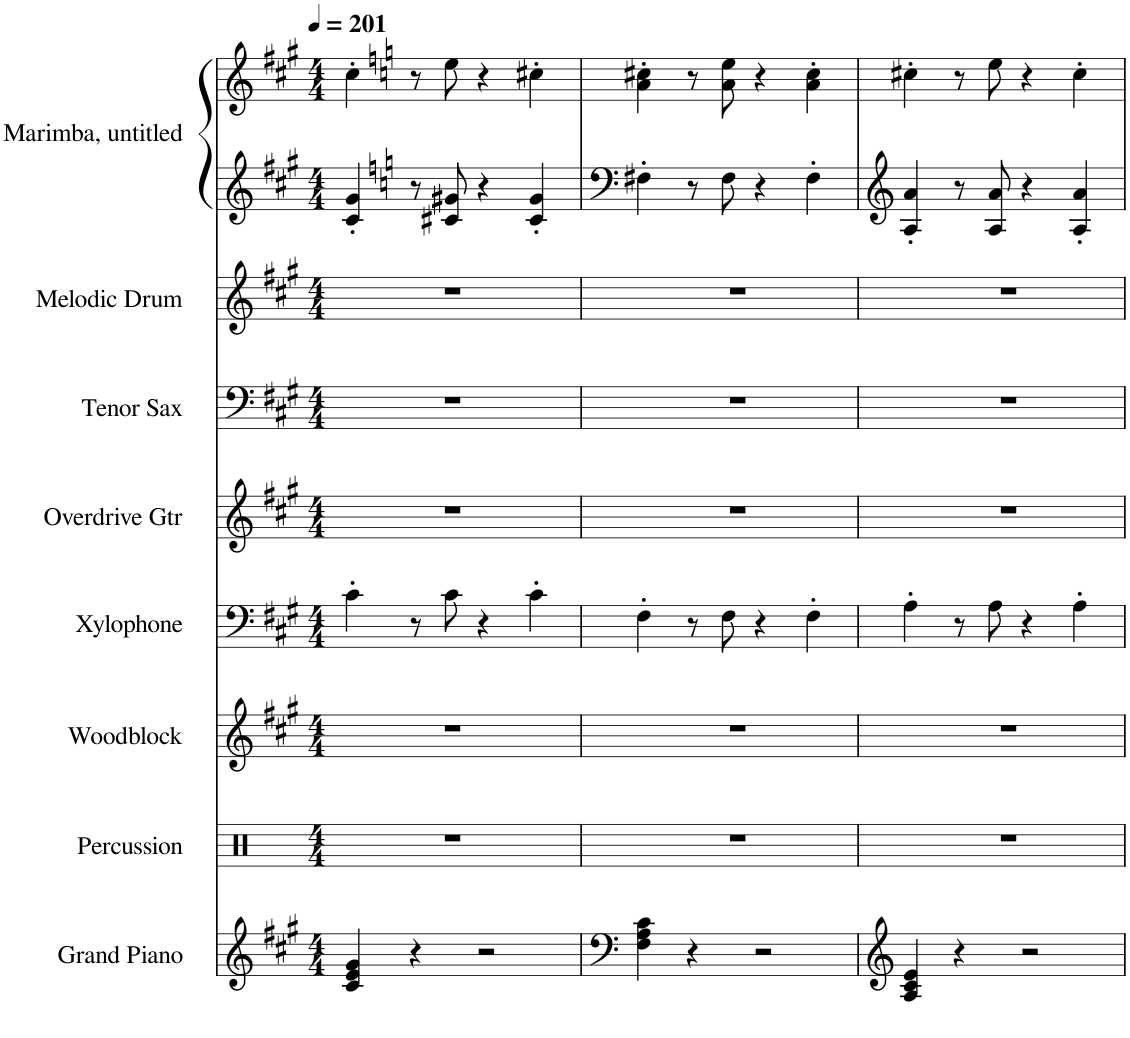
**kern	**kern	**kern	**kern	**kern	**kern	**kern	**kern	**kern
*part8	*part7	*part6	*part5	*part4	*part3	*part2	*part1	*part1
*staff9	*staff8	*staff7	*staff6	*staff5	*staff4	*staff3	*staff2	*staff1
*I"Grand Piano	*I"Percussion	*I"Woodblock	*I"Xylophone	*I"Overdrive Gtr	*I"Tenor Sax	*I"Melodic Drum	*I"Marimba, untitled	*
*I'Pno	*	*I'Wd Bl	*I'Xyl.	*	*I'T Sax	*	*I'Mar	*
*clefG2	*clefX	*clefG2	*clefF4	*clefG2	*clefF4	*clefG2	*clefG2	*clefG2
*	*	*	*	*	*Trd8c14	*	*	*
*k[f#c#g#]	*k[]	*k[f#c#g#]	*k[f#c#g#]	*k[f#c#g#]	*k[f#c#g#]	*k[f#c#g#]	*k[f#c#g#]	*k[f#c#g#]
*M4/4	*M4/4	*M4/4	*M4/4	*M4/4	*M4/4	*M4/4	*M4/4	*M4/4
*MM201	*MM201	*MM201	*MM201	*MM201	*MM201	*MM201	*MM201	*MM201
=1	=1	=1	=1	=1	=1	=1	=1	=1
4c#/ 4e/ 4g#/	1r	1r	4c#'\	1r	1r	1r	4c#/' 4g#/'	4cc#'\
4r	.	.	8r	.	.	.	8r	8r
.	.	.	8c#\	.	.	.	8c#X/ 8g#X/	8ee\
2r	.	.	4r	.	.	.	4r	4r
.	.	.	4c#'\	.	.	.	4c#/' 4g#/'	4cc#X'\
=2	=2	=2	=2	=2	=2	=2	=2	=2
4F#\ 4A\ 4c#\	1r	1r	4F#'\	1r	1r	1r	4F#X'\	4a\' 4cc#X\'
4r	.	.	8r	.	.	.	8r	8r
.	.	.	8F#\	.	.	.	8F#\	8a\ 8ee\
2r	.	.	4r	.	.	.	4r	4r
.	.	.	4F#'\	.	.	.	4F#'\	4a\' 4cc#\'
=3	=3	=3	=3	=3	=3	=3	=3	=3
4A/ 4c#/ 4e/	1r	1r	4A'\	1r	1r	1r	4A/' 4a/'	4cc#X'\
4r	.	.	8r	.	.	.	8r	8r
.	.	.	8A\	.	.	.	8A/ 8a/	8ee\
2r	.	.	4r	.	.	.	4r	4r
.	.	.	4A'\	.	.	.	4A/' 4a/'	4cc#'\
=	=	=	=	=	=	=	=	=
*-	*-	*-	*-	*-	*-	*-	*-	*-
